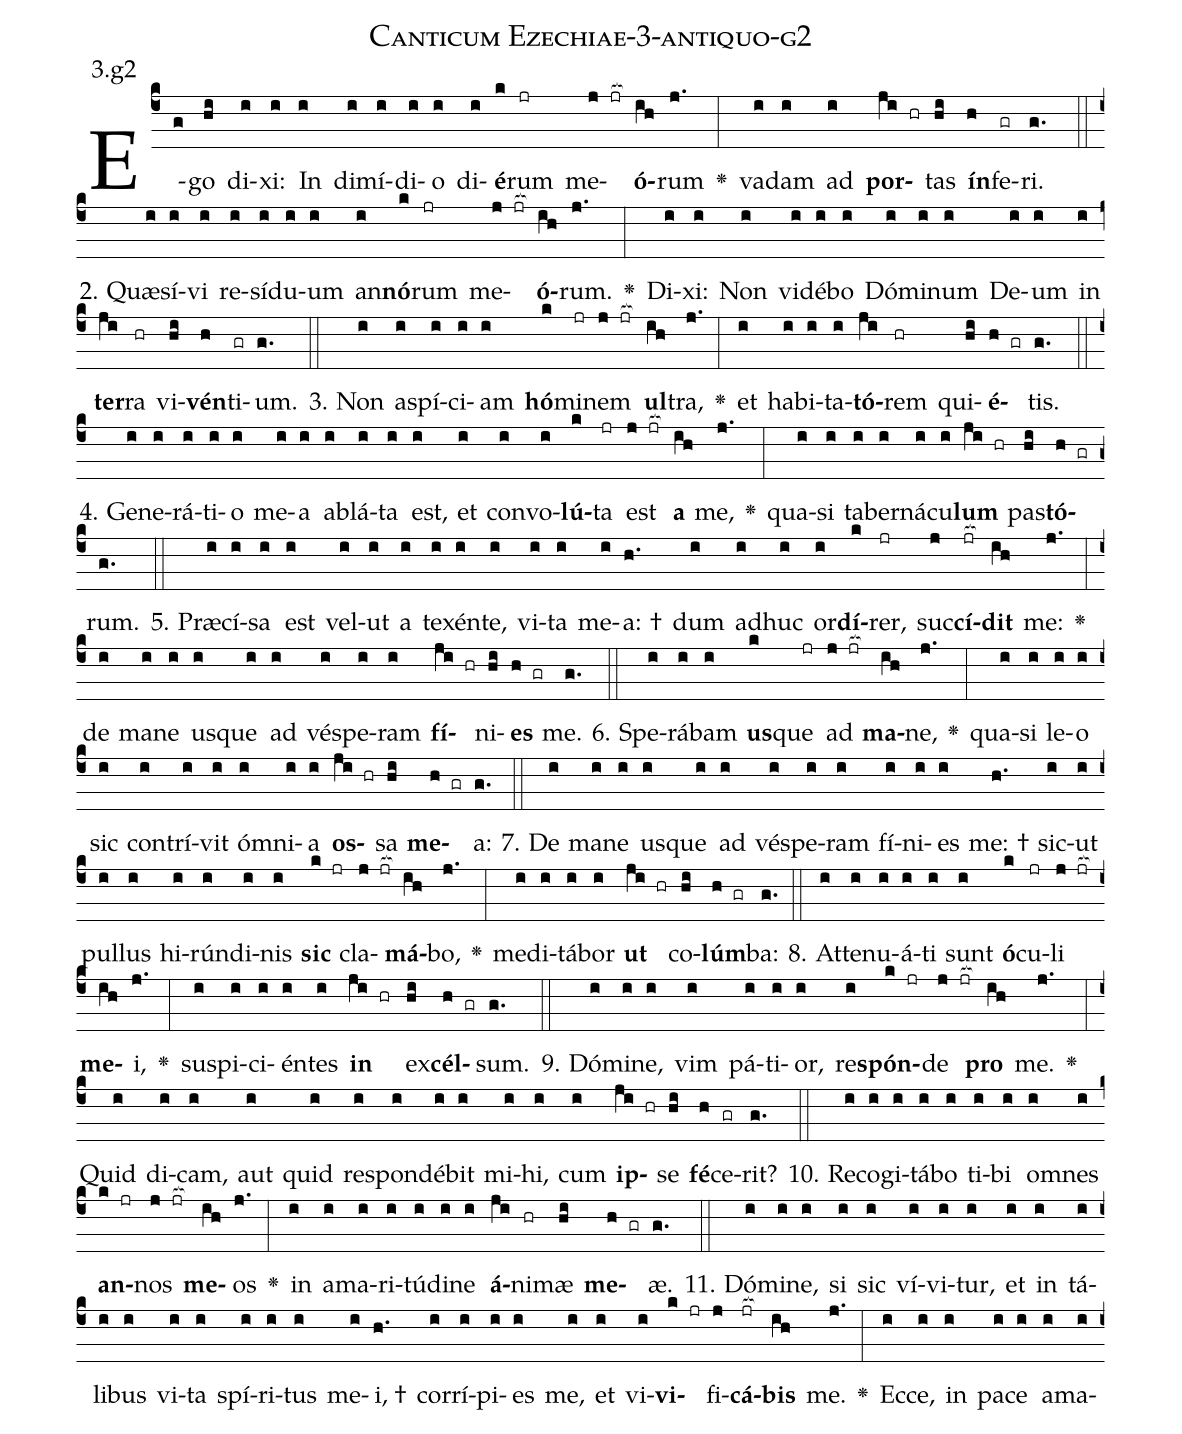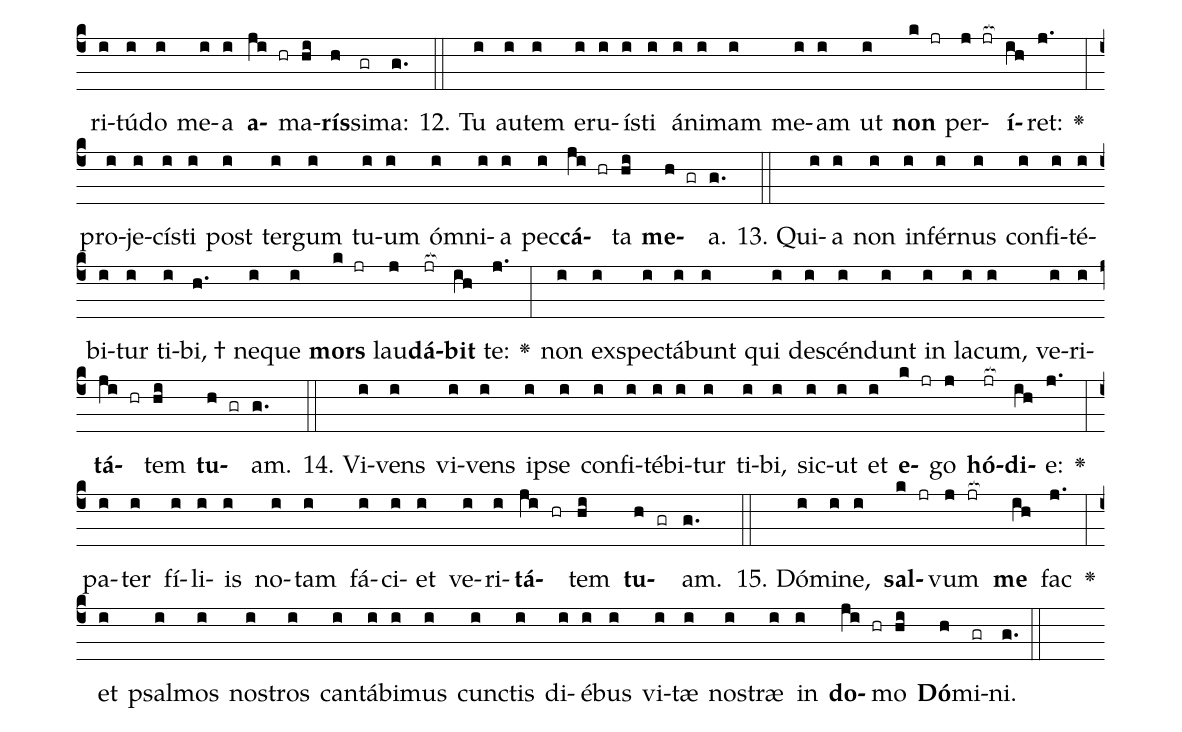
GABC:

name: Canticum Ezechiae-3-antiquo-g2;
annotation: 3.g2;
%%
(c4)E(g)go(hi) di(i)xi:(i) In(i) di(i)mí(i)di(i)o(i) di(i)<b>é</b>(k)rum(jr) me(j jr[ocb:1{])<b>ó</b>(ih[ocb:0}])rum(j.) <v>\greheightstar</v>(:) va(i)dam(i) ad(i) <b>por</b>(ji hr)tas(hi) <b>ín</b>(h)fe(gr)ri.(g.) (::)
2. Quæ(i)sí(i)vi(i) re(i)sí(i)du(i)um(i) an(i)<b>nó</b>(k)rum(jr) me(j jr[ocb:1{])<b>ó</b>(ih[ocb:0}])rum.(j.) <v>\greheightstar</v>(:) Di(i)xi:(i) Non(i) vi(i)dé(i)bo(i) Dó(i)mi(i)num(i) De(i)um(i) in(i) <b>ter</b>(ji)ra(hr) vi(hi)<b>vén</b>(h)ti(gr)um.(g.) (::)
3. Non(i) a(i)spí(i)ci(i)am(i) <b>hó</b>(k)mi(jr)nem(j jr[ocb:1{]) <b>ul</b>(ih[ocb:0}])tra,(j.) <v>\greheightstar</v>(:) et(i) ha(i)bi(i)ta(i)<b>tó</b>(ji)rem(hr) qui(hi)<b>é</b>(h gr)tis.(g.) (::)
4. Ge(i)ne(i)rá(i)ti(i)o(i) me(i)a(i) ab(i)lá(i)ta(i) est,(i) et(i) con(i)vo(i)<b>lú</b>(k)ta(jr) est(j jr[ocb:1{]) <b>a</b>(ih[ocb:0}]) me,(j.) <v>\greheightstar</v>(:) qua(i)si(i) ta(i)ber(i)ná(i)cu(i)<b>lum</b>(ji hr) pas(hi)<b>tó</b>(h gr)rum.(g.) (::)
5. Præ(i)cí(i)sa(i) est(i) vel(i)ut(i) a(i) te(i)xén(i)te,(i) vi(i)ta(i) me(i)a: †(h.) dum(i) ad(i)huc(i) or(i)<b>dí</b>(k)rer,(jr) suc(j)<b>cí</b>(jr[ocb:1{])<b>dit</b>(ih[ocb:0}]) me:(j.) <v>\greheightstar</v>(:) de(i) ma(i)ne(i) us(i)que(i) ad(i) vés(i)pe(i)ram(i) <b>fí</b>(ji hr)ni(hi)<b>es</b>(h gr) me.(g.) (::)
6. Spe(i)rá(i)bam(i) <b>us</b>(k)que(jr) ad(j jr[ocb:1{]) <b>ma</b>(ih[ocb:0}])ne,(j.) <v>\greheightstar</v>(:) qua(i)si(i) le(i)o(i) sic(i) con(i)trí(i)vit(i) óm(i)ni(i)a(i) <b>os</b>(ji hr)sa(hi) <b>me</b>(h gr)a:(g.) (::)
7. De(i) ma(i)ne(i) us(i)que(i) ad(i) vés(i)pe(i)ram(i) fí(i)ni(i)es(i) me: †(h.) sic(i)ut(i) pul(i)lus(i) hi(i)rún(i)di(i)nis(i) <b>sic</b>(k jr) cla(j jr[ocb:1{])<b>má</b>(ih[ocb:0}])bo,(j.) <v>\greheightstar</v>(:) me(i)di(i)tá(i)bor(i) <b>ut</b>(ji hr) co(hi)<b>lúm</b>(h gr)ba:(g.) (::)
8. At(i)te(i)nu(i)á(i)ti(i) sunt(i) <b>ó</b>(k)cu(jr)li(j jr[ocb:1{]) <b>me</b>(ih[ocb:0}])i,(j.) <v>\greheightstar</v>(:) su(i)spi(i)ci(i)én(i)tes(i) <b>in</b>(ji hr) ex(hi)<b>cél</b>(h gr)sum.(g.) (::)
9. Dó(i)mi(i)ne,(i) vim(i) pá(i)ti(i)or,(i) re(i)<b>spón</b>(k jr)de(j jr[ocb:1{]) <b>pro</b>(ih[ocb:0}]) me.(j.) <v>\greheightstar</v>(:) Quid(i) di(i)cam,(i) aut(i) quid(i) re(i)spon(i)dé(i)bit(i) mi(i)hi,(i) cum(i) <b>ip</b>(ji hr)se(hi) <b>fé</b>(h)ce(gr)rit?(g.) (::)
10. Re(i)co(i)gi(i)tá(i)bo(i) ti(i)bi(i) om(i)nes(i) <b>an</b>(k jr)nos(j jr[ocb:1{]) <b>me</b>(ih[ocb:0}])os(j.) <v>\greheightstar</v>(:) in(i) a(i)ma(i)ri(i)tú(i)di(i)ne(i) <b>á</b>(ji)ni(hr)mæ(hi) <b>me</b>(h gr)æ.(g.) (::)
11. Dó(i)mi(i)ne,(i) si(i) sic(i) ví(i)vi(i)tur,(i) et(i) in(i) tá(i)li(i)bus(i) vi(i)ta(i) spí(i)ri(i)tus(i) me(i)i, †(h.) cor(i)rí(i)pi(i)es(i) me,(i) et(i) vi(i)<b>vi</b>(k jr)fi(j)<b>cá</b>(jr[ocb:1{])<b>bis</b>(ih[ocb:0}]) me.(j.) <v>\greheightstar</v>(:) Ec(i)ce,(i) in(i) pa(i)ce(i) a(i)ma(i)ri(i)tú(i)do(i) me(i)a(i) <b>a</b>(ji hr)ma(hi)<b>rís</b>(h)si(gr)ma:(g.) (::)
12. Tu(i) au(i)tem(i) e(i)ru(i)ís(i)ti(i) á(i)ni(i)mam(i) me(i)am(i) ut(i) <b>non</b>(k jr) per(j jr[ocb:1{])<b>í</b>(ih[ocb:0}])ret:(j.) <v>\greheightstar</v>(:) pro(i)je(i)cís(i)ti(i) post(i) ter(i)gum(i) tu(i)um(i) óm(i)ni(i)a(i) pec(i)<b>cá</b>(ji hr)ta(hi) <b>me</b>(h gr)a.(g.) (::)
13. Qui(i)a(i) non(i) in(i)fér(i)nus(i) con(i)fi(i)té(i)bi(i)tur(i) ti(i)bi, †(h.) ne(i)que(i) <b>mors</b>(k jr) lau(j)<b>dá</b>(jr[ocb:1{])<b>bit</b>(ih[ocb:0}]) te:(j.) <v>\greheightstar</v>(:) non(i) ex(i)spec(i)tá(i)bunt(i) qui(i) de(i)scén(i)dunt(i) in(i) la(i)cum,(i) ve(i)ri(i)<b>tá</b>(ji hr)tem(hi) <b>tu</b>(h gr)am.(g.) (::)
14. Vi(i)vens(i) vi(i)vens(i) ip(i)se(i) con(i)fi(i)té(i)bi(i)tur(i) ti(i)bi,(i) sic(i)ut(i) et(i) <b>e</b>(k jr)go(j) <b>hó</b>(jr[ocb:1{])<b>di</b>(ih[ocb:0}])e:(j.) <v>\greheightstar</v>(:) pa(i)ter(i) fí(i)li(i)is(i) no(i)tam(i) fá(i)ci(i)et(i) ve(i)ri(i)<b>tá</b>(ji hr)tem(hi) <b>tu</b>(h gr)am.(g.) (::)
15. Dó(i)mi(i)ne,(i) <b>sal</b>(k jr)vum(j jr[ocb:1{]) <b>me</b>(ih[ocb:0}]) fac(j.) <v>\greheightstar</v>(:) et(i) psal(i)mos(i) nos(i)tros(i) can(i)tá(i)bi(i)mus(i) cunc(i)tis(i) di(i)é(i)bus(i) vi(i)tæ(i) nos(i)træ(i) in(i) <b>do</b>(ji hr)mo(hi) <b>Dó</b>(h)mi(gr)ni.(g.) (::)
